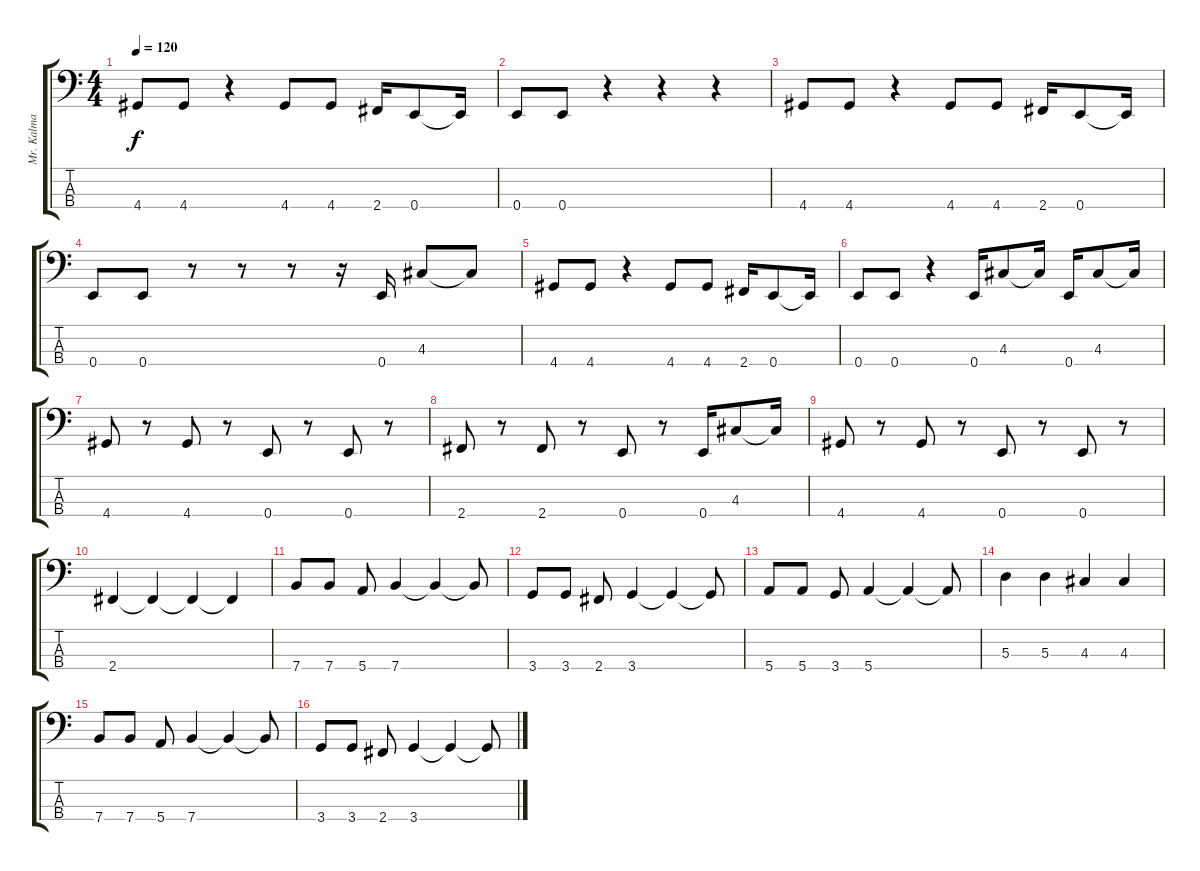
\track ("Mr. Kalma" "Mr. Kalma") {instrument electricbasspick}
\staff {score tabs}
\tuning (G2 D2 A1 E1) {hide}
\ts (4 4)
\tempo 120
\clef f4
\ks c
4.4.8{dy f} 4.4.8 r.4 4.4.8 4.4.8 2.4.16 0.4.8 0.4{t}.16 |
0.4.8 0.4.8 r.4 r.4 r.4 |
4.4.8 4.4.8 r.4 4.4.8 4.4.8 2.4.16 0.4.8 0.4{t}.16 |
0.4.8 0.4.8 r.8 r.8 r.8 r.16 0.4.16 4.3.8 4.3{t}.8 |
4.4.8 4.4.8 r.4 4.4.8 4.4.8 2.4.16 0.4.8 0.4{t}.16 |
0.4.8 0.4.8 r.4 0.4.16 4.3.8 4.3{t}.16 0.4.16 4.3.8 4.3{t}.16 |
4.4.8 r.8 4.4.8 r.8 0.4.8 r.8 0.4.8 r.8 |
2.4.8 r.8 2.4.8 r.8 0.4.8 r.8 0.4.16 4.3.8 4.3{t}.16 |
4.4.8 r.8 4.4.8 r.8 0.4.8 r.8 0.4.8 r.8 |
2.4.4 2.4{t}.4 2.4{t}.4 2.4{t}.4 |
7.4.8 7.4.8 5.4.8 7.4.4 7.4{t}.4 7.4{t}.8 |
3.4.8 3.4.8 2.4.8 3.4.4 3.4{t}.4 3.4{t}.8 |
5.4.8 5.4.8 3.4.8 5.4.4 5.4{t}.4 5.4{t}.8 |
5.3.4 5.3.4 4.3.4 4.3.4 |
7.4.8 7.4.8 5.4.8 7.4.4 7.4{t}.4 7.4{t}.8 |
3.4.8 3.4.8 2.4.8 3.4.4 3.4{t}.4 3.4{t}.8
